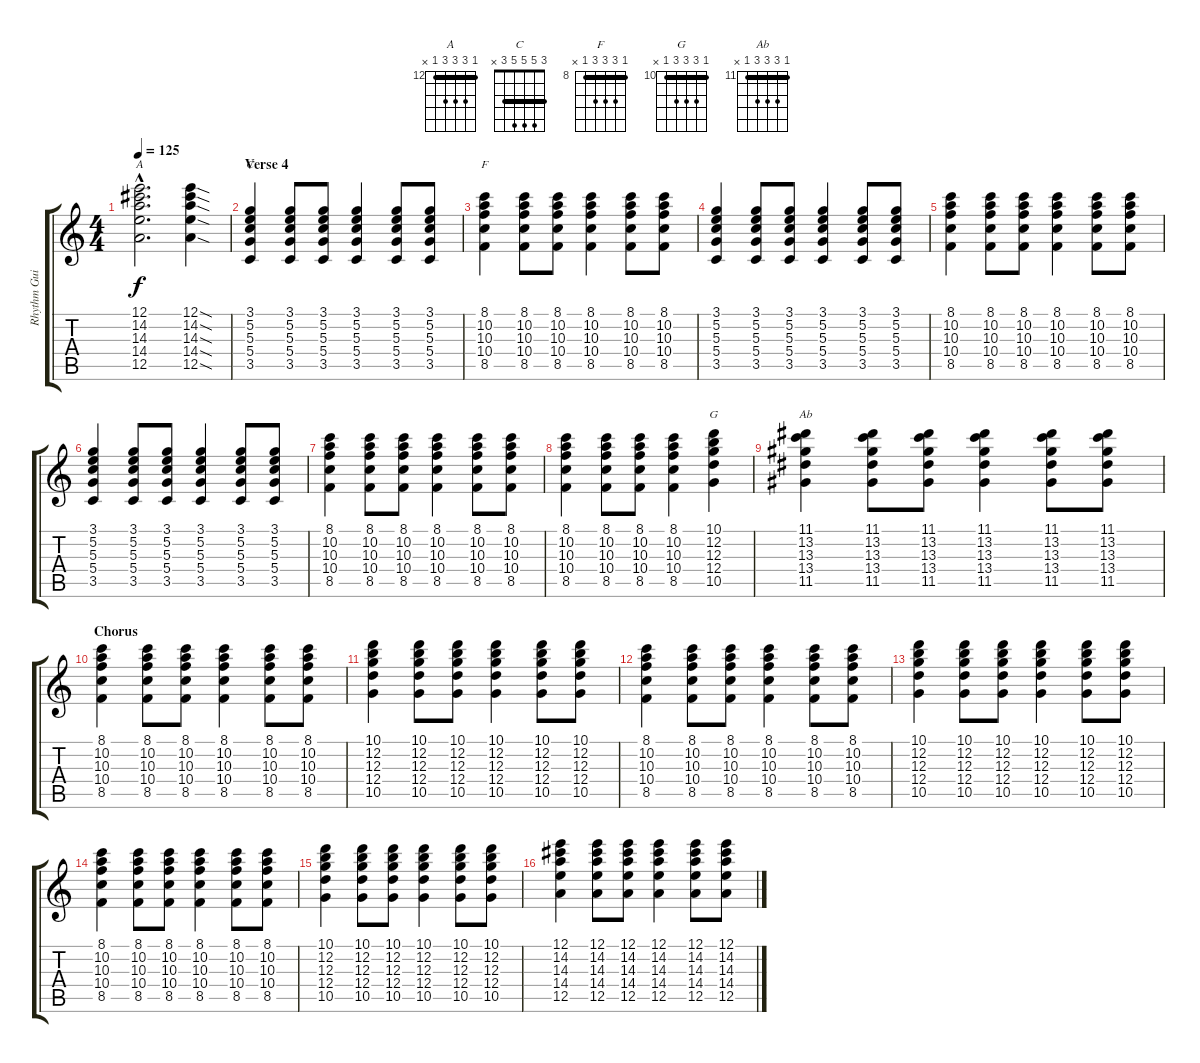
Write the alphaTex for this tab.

\track ("Rhythm Guitar" "Rhythm Gui") {instrument overdrivenguitar}
\staff {score tabs}
\tuning (E4 B3 G3 D3 A2 E2) {hide}
\chord ("A" 12 14 14 14 12 x) {firstfret 12 barre 12}
\chord ("C" 3 5 5 5 3 x) {barre 3}
\chord ("F" 8 10 10 10 8 x) {firstfret 8 barre 8}
\chord ("G" 10 12 12 12 10 x) {firstfret 10 barre 10}
\chord ("Ab" 11 13 13 13 11 x) {firstfret 11 barre 11}
\ts (4 4)
\tempo 125
\clef g2
\ks c
(12.1{hac} 14.2{hac} 14.3{hac} 14.4{hac} 12.5{hac}).2{d ch "A" dy f} (12.1{sod} 14.2{sod} 14.3{sod} 14.4{sod} 12.5{sod}).4 |
\section ("" "Verse 4")
(3.1 5.2 5.3 5.4 3.5).4{ch "C"} (3.1 5.2 5.3 5.4 3.5).8 (3.1 5.2 5.3 5.4 3.5).8 (3.1 5.2 5.3 5.4 3.5).4 (3.1 5.2 5.3 5.4 3.5).8 (3.1 5.2 5.3 5.4 3.5).8 |
(8.1 10.2 10.3 10.4 8.5).4{ch "F"} (8.1 10.2 10.3 10.4 8.5).8 (8.1 10.2 10.3 10.4 8.5).8 (8.1 10.2 10.3 10.4 8.5).4 (8.1 10.2 10.3 10.4 8.5).8 (8.1 10.2 10.3 10.4 8.5).8 |
(3.1 5.2 5.3 5.4 3.5).4 (3.1 5.2 5.3 5.4 3.5).8 (3.1 5.2 5.3 5.4 3.5).8 (3.1 5.2 5.3 5.4 3.5).4 (3.1 5.2 5.3 5.4 3.5).8 (3.1 5.2 5.3 5.4 3.5).8 |
(8.1 10.2 10.3 10.4 8.5).4 (8.1 10.2 10.3 10.4 8.5).8 (8.1 10.2 10.3 10.4 8.5).8 (8.1 10.2 10.3 10.4 8.5).4 (8.1 10.2 10.3 10.4 8.5).8 (8.1 10.2 10.3 10.4 8.5).8 |
(3.1 5.2 5.3 5.4 3.5).4 (3.1 5.2 5.3 5.4 3.5).8 (3.1 5.2 5.3 5.4 3.5).8 (3.1 5.2 5.3 5.4 3.5).4 (3.1 5.2 5.3 5.4 3.5).8 (3.1 5.2 5.3 5.4 3.5).8 |
(8.1 10.2 10.3 10.4 8.5).4 (8.1 10.2 10.3 10.4 8.5).8 (8.1 10.2 10.3 10.4 8.5).8 (8.1 10.2 10.3 10.4 8.5).4 (8.1 10.2 10.3 10.4 8.5).8 (8.1 10.2 10.3 10.4 8.5).8 |
(8.1 10.2 10.3 10.4 8.5).4 (8.1 10.2 10.3 10.4 8.5).8 (8.1 10.2 10.3 10.4 8.5).8 (8.1 10.2 10.3 10.4 8.5).4 (10.1 12.2 12.3 12.4 10.5).4{ch "G"} |
(11.1 13.2 13.3 13.4 11.5).4{ch "Ab"} (11.1 13.2 13.3 13.4 11.5).8 (11.1 13.2 13.3 13.4 11.5).8 (11.1 13.2 13.3 13.4 11.5).4 (11.1 13.2 13.3 13.4 11.5).8 (11.1 13.2 13.3 13.4 11.5).8 |
\section ("" "Chorus")
(8.1 10.2 10.3 10.4 8.5).4 (8.1 10.2 10.3 10.4 8.5).8 (8.1 10.2 10.3 10.4 8.5).8 (8.1 10.2 10.3 10.4 8.5).4 (8.1 10.2 10.3 10.4 8.5).8 (8.1 10.2 10.3 10.4 8.5).8 |
(10.1 12.2 12.3 12.4 10.5).4 (10.1 12.2 12.3 12.4 10.5).8 (10.1 12.2 12.3 12.4 10.5).8 (10.1 12.2 12.3 12.4 10.5).4 (10.1 12.2 12.3 12.4 10.5).8 (10.1 12.2 12.3 12.4 10.5).8 |
(8.1 10.2 10.3 10.4 8.5).4 (8.1 10.2 10.3 10.4 8.5).8 (8.1 10.2 10.3 10.4 8.5).8 (8.1 10.2 10.3 10.4 8.5).4 (8.1 10.2 10.3 10.4 8.5).8 (8.1 10.2 10.3 10.4 8.5).8 |
(10.1 12.2 12.3 12.4 10.5).4 (10.1 12.2 12.3 12.4 10.5).8 (10.1 12.2 12.3 12.4 10.5).8 (10.1 12.2 12.3 12.4 10.5).4 (10.1 12.2 12.3 12.4 10.5).8 (10.1 12.2 12.3 12.4 10.5).8 |
(8.1 10.2 10.3 10.4 8.5).4 (8.1 10.2 10.3 10.4 8.5).8 (8.1 10.2 10.3 10.4 8.5).8 (8.1 10.2 10.3 10.4 8.5).4 (8.1 10.2 10.3 10.4 8.5).8 (8.1 10.2 10.3 10.4 8.5).8 |
(10.1 12.2 12.3 12.4 10.5).4 (10.1 12.2 12.3 12.4 10.5).8 (10.1 12.2 12.3 12.4 10.5).8 (10.1 12.2 12.3 12.4 10.5).4 (10.1 12.2 12.3 12.4 10.5).8 (10.1 12.2 12.3 12.4 10.5).8 |
(12.1 14.2 14.3 14.4 12.5).4 (12.1 14.2 14.3 14.4 12.5).8 (12.1 14.2 14.3 14.4 12.5).8 (12.1 14.2 14.3 14.4 12.5).4 (12.1 14.2 14.3 14.4 12.5).8 (12.1 14.2 14.3 14.4 12.5).8
